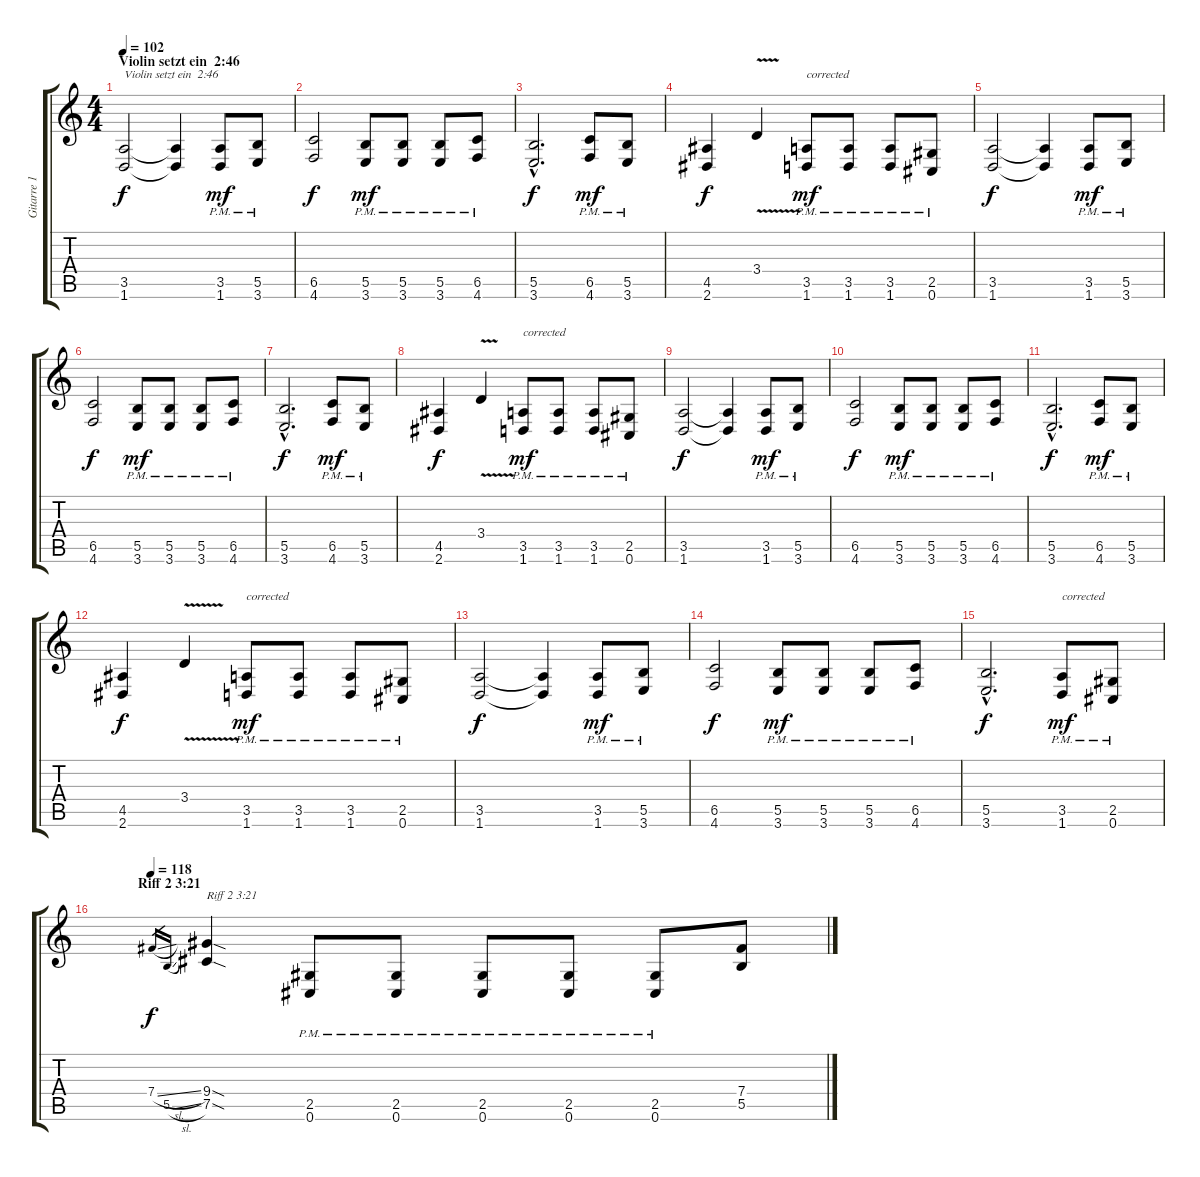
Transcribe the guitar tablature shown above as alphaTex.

\track ("Gitarre 1 (left)" "Gitarre 1 ") {instrument distortionguitar}
\staff {score tabs}
\tuning (Db4 Ab3 E3 B2 Gb2 Db2) {hide}
\ts (4 4)
\section ("" "Violin setzt ein  2:46")
\tempo 102
\clef g2
\ks c
(3.5 1.6).2{txt "Violin setzt ein  2:46" dy f} (3.5{t} 1.6{t}).4 (3.5{pm} 1.6{pm}).8{dy mf} (5.5{pm} 3.6{pm}).8 |
(6.5 4.6).2{dy f} (5.5{pm} 3.6{pm}).8{dy mf} (5.5{pm} 3.6{pm}).8 (5.5{pm} 3.6{pm}).8 (6.5{pm} 4.6{pm}).8 |
(5.5{hac} 3.6{hac}).2{d dy f} (6.5{pm} 4.6{pm}).8{dy mf} (5.5{pm} 3.6{pm}).8 |
(4.5 2.6).4{dy f} 3.4{v}.4{instrument guitarharmonics} (3.5{pm} 1.6{pm}).8{txt "corrected" dy mf instrument distortionguitar} (3.5{pm} 1.6{pm}).8 (3.5{pm} 1.6{pm}).8 (2.5{pm} 0.6{pm}).8 |
(3.5 1.6).2{dy f} (3.5{t} 1.6{t}).4 (3.5{pm} 1.6{pm}).8{dy mf} (5.5{pm} 3.6{pm}).8 |
(6.5 4.6).2{dy f} (5.5{pm} 3.6{pm}).8{dy mf} (5.5{pm} 3.6{pm}).8 (5.5{pm} 3.6{pm}).8 (6.5{pm} 4.6{pm}).8 |
(5.5{hac} 3.6{hac}).2{d dy f} (6.5{pm} 4.6{pm}).8{dy mf} (5.5{pm} 3.6{pm}).8 |
(4.5 2.6).4{dy f} 3.4{v}.4{instrument guitarharmonics} (3.5{pm} 1.6{pm}).8{txt "corrected" dy mf instrument distortionguitar} (3.5{pm} 1.6{pm}).8 (3.5{pm} 1.6{pm}).8 (2.5{pm} 0.6{pm}).8 |
(3.5 1.6).2{dy f} (3.5{t} 1.6{t}).4 (3.5{pm} 1.6{pm}).8{dy mf} (5.5{pm} 3.6{pm}).8 |
(6.5 4.6).2{dy f} (5.5{pm} 3.6{pm}).8{dy mf} (5.5{pm} 3.6{pm}).8 (5.5{pm} 3.6{pm}).8 (6.5{pm} 4.6{pm}).8 |
(5.5{hac} 3.6{hac}).2{d dy f} (6.5{pm} 4.6{pm}).8{dy mf} (5.5{pm} 3.6{pm}).8 |
(4.5 2.6).4{dy f} 3.4{v}.4{instrument guitarharmonics} (3.5{pm} 1.6{pm}).8{txt "corrected" dy mf instrument distortionguitar} (3.5{pm} 1.6{pm}).8 (3.5{pm} 1.6{pm}).8 (2.5{pm} 0.6{pm}).8 |
(3.5 1.6).2{dy f} (3.5{t} 1.6{t}).4 (3.5{pm} 1.6{pm}).8{dy mf} (5.5{pm} 3.6{pm}).8 |
(6.5 4.6).2{dy f} (5.5{pm} 3.6{pm}).8{dy mf} (5.5{pm} 3.6{pm}).8 (5.5{pm} 3.6{pm}).8 (6.5{pm} 4.6{pm}).8 |
(5.5{hac} 3.6{hac}).2{d dy f} (3.5{pm} 1.6{pm}).8{txt "corrected" dy mf} (2.5{pm} 0.6{pm}).8 |
\section ("" "Riff 2 3:21")
\tempo 118
7.4{sl}.16{gr dy f} 5.5{sl}.16{gr} (9.4{sod} 7.5{sod}).4{txt "Riff 2 3:21"} (2.5{pm} 0.6).8 (2.5{pm} 0.6).8 (2.5{pm} 0.6).8 (2.5{pm} 0.6).8 (2.5{pm} 0.6).8 (7.4 5.5).8
